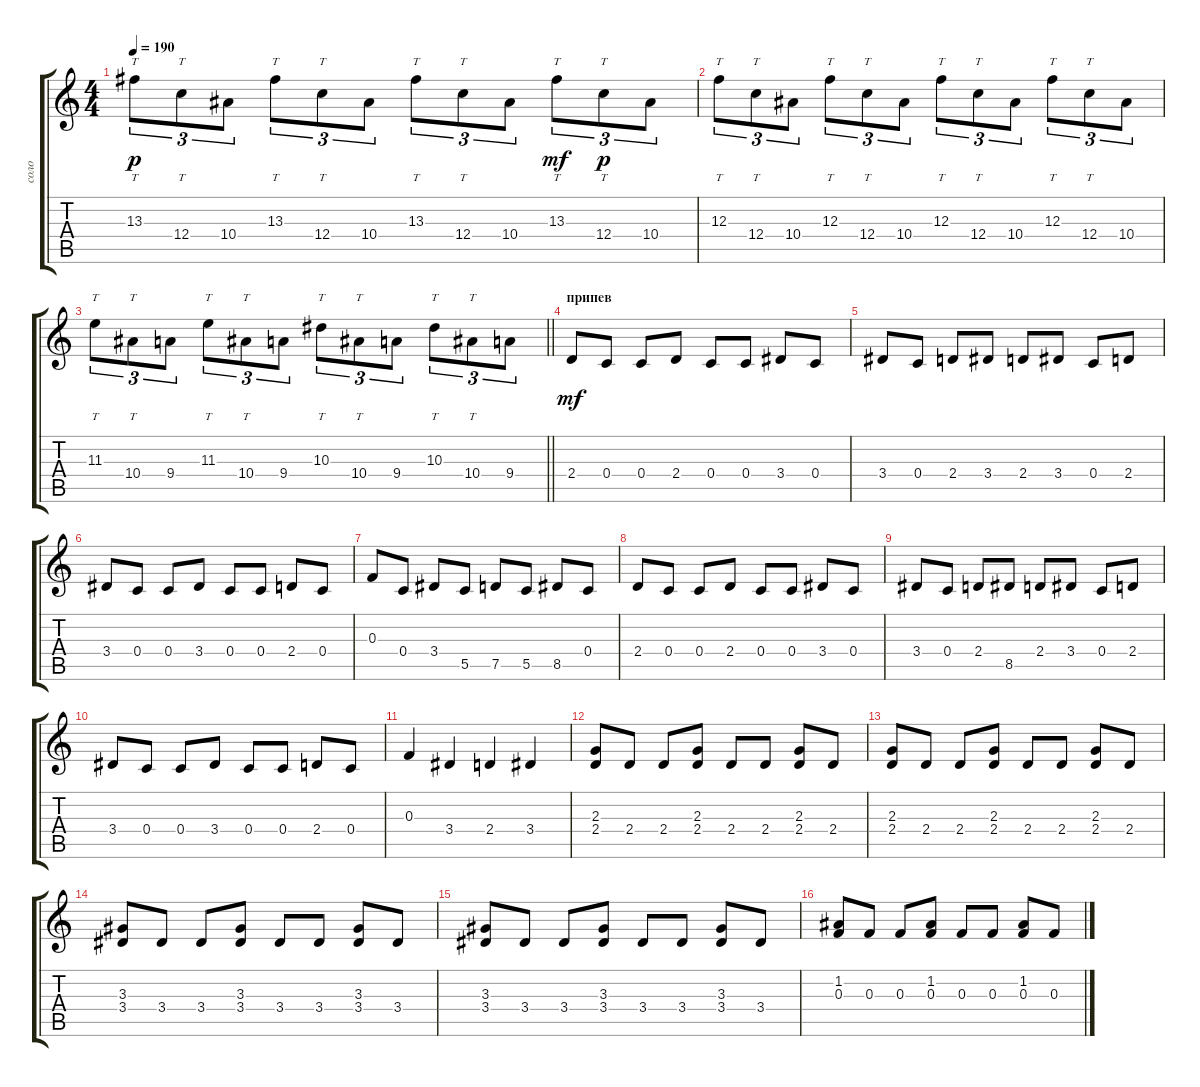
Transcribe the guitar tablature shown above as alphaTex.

\track ("соло" "соло") {instrument overdrivenguitar}
\staff {score tabs}
\tuning (D4 A3 F3 C3 G2 C2) {hide}
\ts (4 4)
\tempo 190
\clef g2
\ks c
13.3.8{tt tu (3 2) dy p} 12.4.8{tt tu (3 2)} 10.4.8{tu (3 2)} 13.3.8{tt tu (3 2)} 12.4.8{tt tu (3 2)} 10.4.8{tu (3 2)} 13.3.8{tt tu (3 2)} 12.4.8{tt tu (3 2)} 10.4.8{tu (3 2)} 13.3.8{tt tu (3 2) dy mf} 12.4.8{tt tu (3 2) dy p} 10.4.8{tu (3 2)} |
12.3.8{tt tu (3 2)} 12.4.8{tt tu (3 2)} 10.4.8{tu (3 2)} 12.3.8{tt tu (3 2)} 12.4.8{tt tu (3 2)} 10.4.8{tu (3 2)} 12.3.8{tt tu (3 2)} 12.4.8{tt tu (3 2)} 10.4.8{tu (3 2)} 12.3.8{tt tu (3 2)} 12.4.8{tt tu (3 2)} 10.4.8{tu (3 2)} |
\barLineRight lightlight
11.3.8{tt tu (3 2)} 10.4.8{tt tu (3 2)} 9.4.8{tu (3 2)} 11.3.8{tt tu (3 2)} 10.4.8{tt tu (3 2)} 9.4.8{tu (3 2)} 10.3.8{tt tu (3 2)} 10.4.8{tt tu (3 2)} 9.4.8{tu (3 2)} 10.3.8{tt tu (3 2)} 10.4.8{tt tu (3 2)} 9.4.8{tu (3 2)} |
\section ("" "припев")
2.4.8{dy mf} 0.4.8 0.4.8 2.4.8 0.4.8 0.4.8 3.4.8 0.4.8 |
3.4.8 0.4.8 2.4.8 3.4.8 2.4.8 3.4.8 0.4.8 2.4.8 |
3.4.8 0.4.8 0.4.8 3.4.8 0.4.8 0.4.8 2.4.8 0.4.8 |
0.3.8 0.4.8 3.4.8 5.5.8 7.5.8 5.5.8 8.5.8 0.4.8 |
2.4.8 0.4.8 0.4.8 2.4.8 0.4.8 0.4.8 3.4.8 0.4.8 |
3.4.8 0.4.8 2.4.8 8.5.8 2.4.8 3.4.8 0.4.8 2.4.8 |
3.4.8 0.4.8 0.4.8 3.4.8 0.4.8 0.4.8 2.4.8 0.4.8 |
0.3.4 3.4.4 2.4.4 3.4.4 |
(2.3 2.4).8 2.4.8 2.4.8 (2.3 2.4).8 2.4.8 2.4.8 (2.3 2.4).8 2.4.8 |
(2.3 2.4).8 2.4.8 2.4.8 (2.3 2.4).8 2.4.8 2.4.8 (2.3 2.4).8 2.4.8 |
(3.3 3.4).8 3.4.8 3.4.8 (3.3 3.4).8 3.4.8 3.4.8 (3.3 3.4).8 3.4.8 |
(3.3 3.4).8 3.4.8 3.4.8 (3.3 3.4).8 3.4.8 3.4.8 (3.3 3.4).8 3.4.8 |
(1.2 0.3).8 0.3.8 0.3.8 (1.2 0.3).8 0.3.8 0.3.8 (1.2 0.3).8 0.3.8
